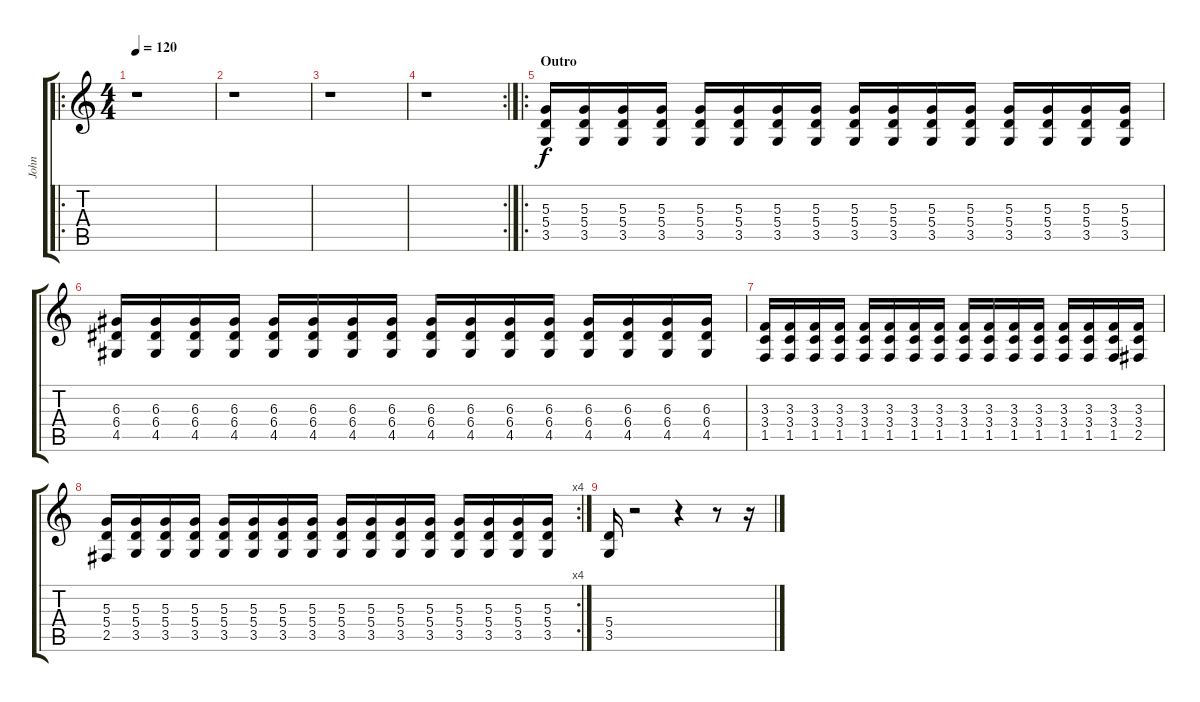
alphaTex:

\track ("John" "John") {instrument electricguitarclean}
\staff {score tabs}
\tuning (B3 Gb3 D3 A2 E2 B1) {hide}
\ro
\ts (4 4)
\tempo 120
\clef g2
\ks c
r.1{dy f} |
r.1 |
r.1 |
\rc 2
r.1 |
\ro
\section ("" "Outro")
(5.3 5.4 3.5).16{instrument distortionguitar} (5.3 5.4 3.5).16 (5.3 5.4 3.5).16 (5.3 5.4 3.5).16 (5.3 5.4 3.5).16 (5.3 5.4 3.5).16 (5.3 5.4 3.5).16 (5.3 5.4 3.5).16 (5.3 5.4 3.5).16 (5.3 5.4 3.5).16 (5.3 5.4 3.5).16 (5.3 5.4 3.5).16 (5.3 5.4 3.5).16 (5.3 5.4 3.5).16 (5.3 5.4 3.5).16 (5.3 5.4 3.5).16 |
(6.3 6.4 4.5).16 (6.3 6.4 4.5).16 (6.3 6.4 4.5).16 (6.3 6.4 4.5).16 (6.3 6.4 4.5).16 (6.3 6.4 4.5).16 (6.3 6.4 4.5).16 (6.3 6.4 4.5).16 (6.3 6.4 4.5).16 (6.3 6.4 4.5).16 (6.3 6.4 4.5).16 (6.3 6.4 4.5).16 (6.3 6.4 4.5).16 (6.3 6.4 4.5).16 (6.3 6.4 4.5).16 (6.3 6.4 4.5).16 |
(3.3 3.4 1.5).16 (3.3 3.4 1.5).16 (3.3 3.4 1.5).16 (3.3 3.4 1.5).16 (3.3 3.4 1.5).16 (3.3 3.4 1.5).16 (3.3 3.4 1.5).16 (3.3 3.4 1.5).16 (3.3 3.4 1.5).16 (3.3 3.4 1.5).16 (3.3 3.4 1.5).16 (3.3 3.4 1.5).16 (3.3 3.4 1.5).16 (3.3 3.4 1.5).16 (3.3 3.4 1.5).16 (3.3 3.4 2.5).16 |
\rc 4
(5.3 5.4 2.5).16 (5.3 5.4 3.5).16 (5.3 5.4 3.5).16 (5.3 5.4 3.5).16 (5.3 5.4 3.5).16 (5.3 5.4 3.5).16 (5.3 5.4 3.5).16 (5.3 5.4 3.5).16 (5.3 5.4 3.5).16 (5.3 5.4 3.5).16 (5.3 5.4 3.5).16 (5.3 5.4 3.5).16 (5.3 5.4 3.5).16 (5.3 5.4 3.5).16 (5.3 5.4 3.5).16 (5.3 5.4 3.5).16 |
(5.4 3.5).16 r.2 r.4 r.8 r.16
